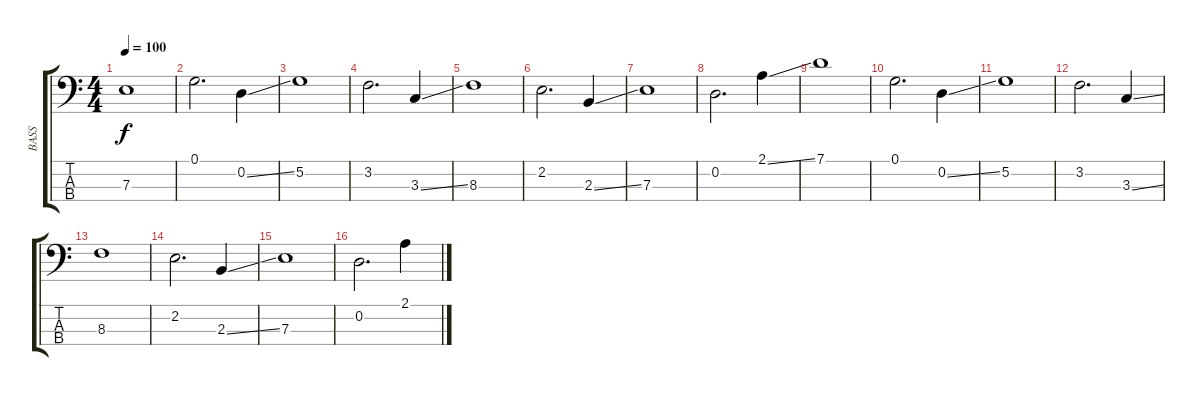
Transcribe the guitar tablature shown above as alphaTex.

\track ("BASS " "BASS ") {instrument electricbasspick}
\staff {score tabs}
\tuning (G2 D2 A1 E1) {hide}
\ts (4 4)
\tempo 100
\clef f4
\ks c
7.3.1{dy f} |
0.1.2{d} 0.2{ss}.4 |
5.2.1 |
3.2.2{d} 3.3{ss}.4 |
8.3.1 |
2.2.2{d} 2.3{ss}.4 |
7.3.1 |
0.2.2{d} 2.1{ss}.4 |
7.1.1 |
0.1.2{d} 0.2{ss}.4 |
5.2.1 |
3.2.2{d} 3.3{ss}.4 |
8.3.1 |
2.2.2{d} 2.3{ss}.4 |
7.3.1 |
0.2.2{d} 2.1{ss}.4
